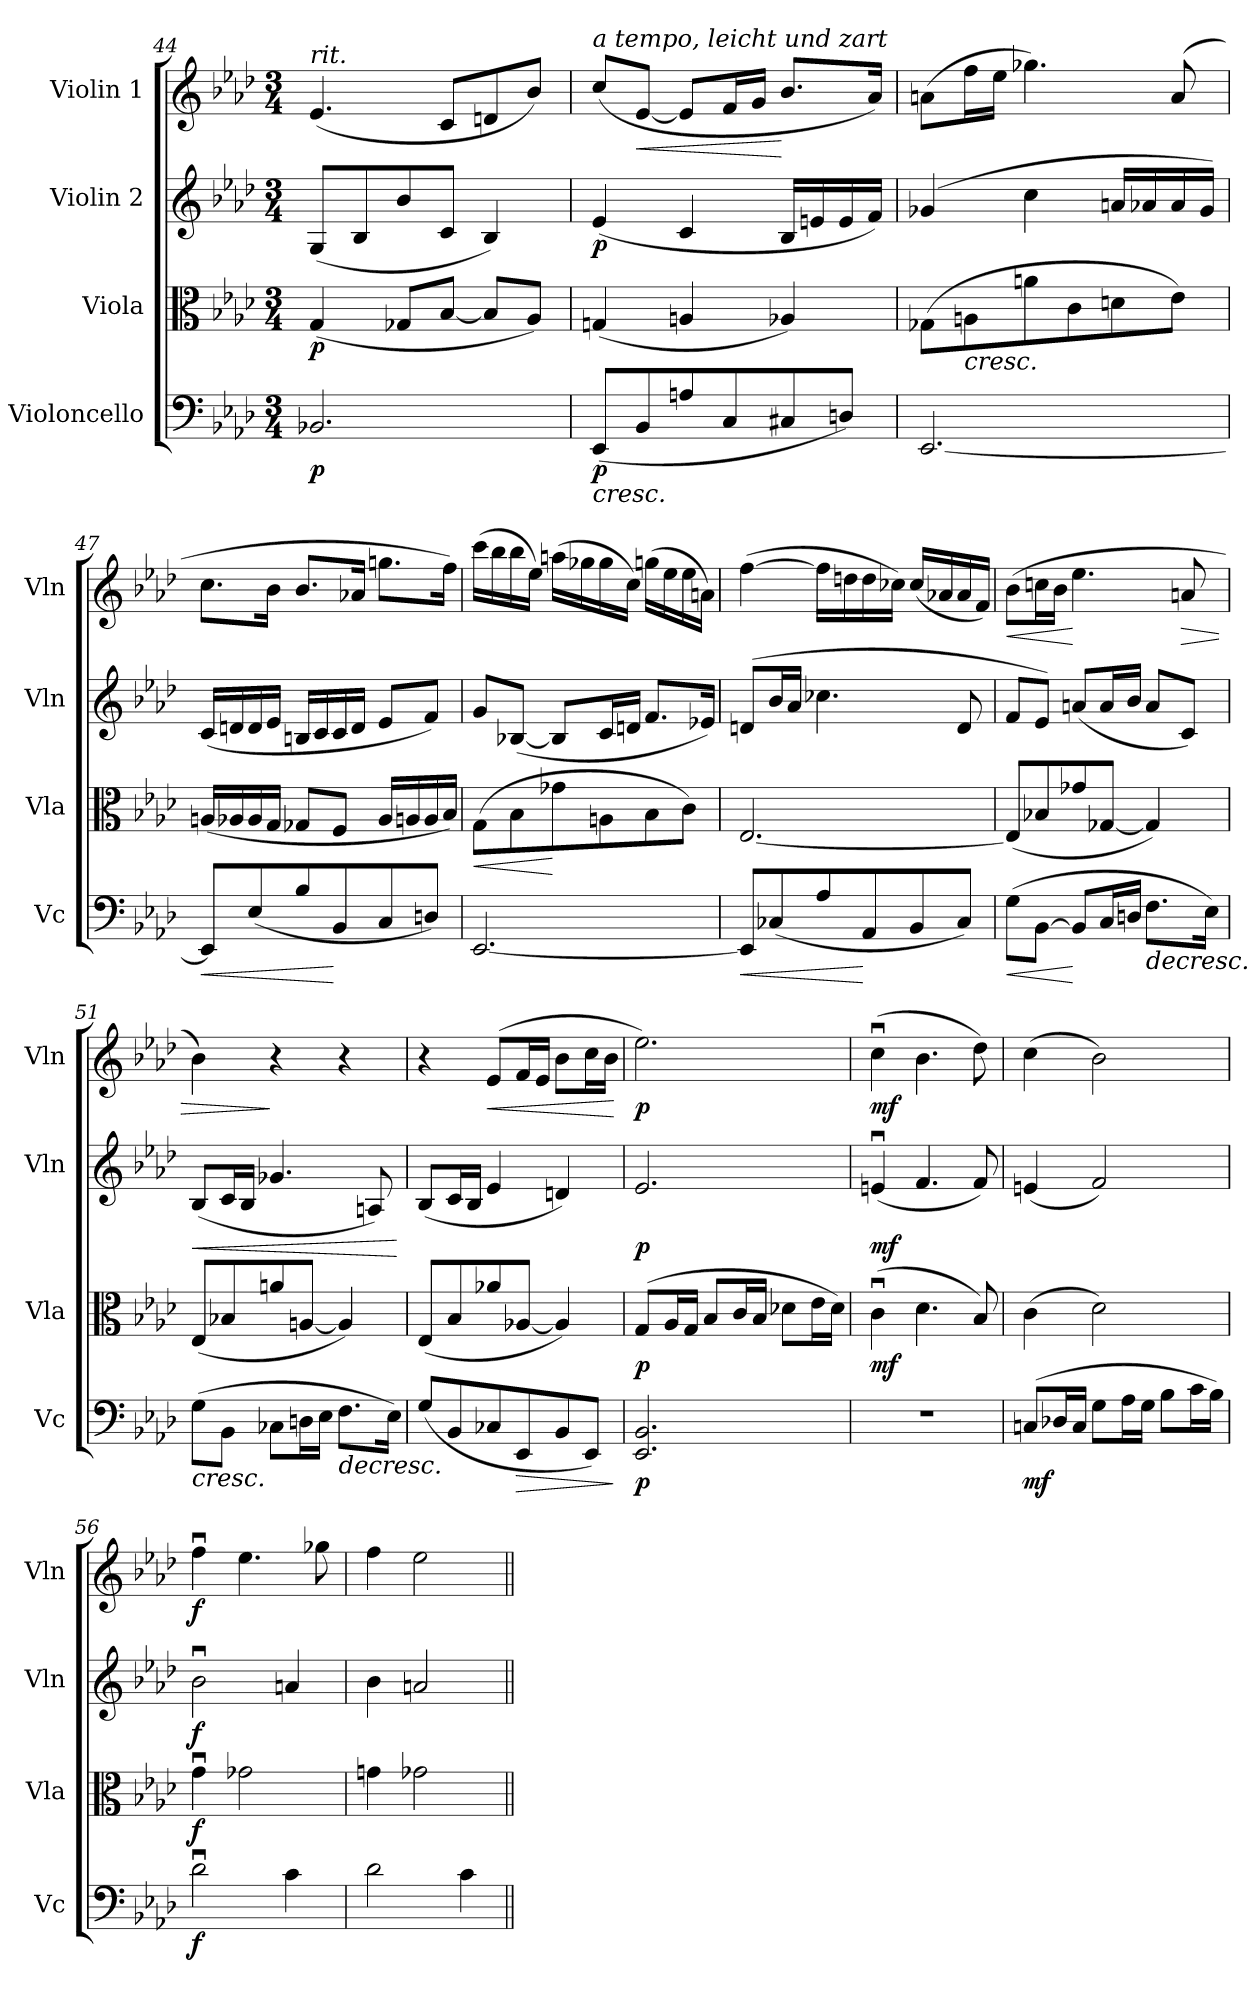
**kern	**dynam	**kern	**dynam	**kern	**dynam	**kern	**dynam
*part4	*part4	*part3	*part3	*part2	*part2	*part1	*part1
*staff4	*staff4	*staff3	*staff3	*staff2	*staff2	*staff1	*staff1
*I"Violoncello	*	*I"Viola	*	*I"Violin 2	*	*I"Violin 1	*
*I'Vc	*	*I'Vla	*	*I'Vln	*	*I'Vln	*
*clefF4	*	*clefC3	*	*clefG2	*	*clefG2	*
*k[b-e-a-d-]	*	*k[b-e-a-d-]	*	*k[b-e-a-d-]	*	*k[b-e-a-d-]	*
*M3/4	*	*M3/4	*	*M3/4	*	*M3/4	*
=44	=44	=44	=44	=44	=44	=44	=44
!	!	!	!	!	!	!LO:TX:a:i:t=rit.	!
!	!LO:DY:b	!	!LO:DY:b	!	!LO:DY:b	!	!
!	!	!	!	!	!LO:DY:n=1:b	!	!LO:DY:b
!	!	!	!	!	!	!	!LO:DY:n=1:b
2.BB-X/	p	(4G/	p	(8G/L	p other-dynamics	(4.e-/	p other-dynamics
.	.	.	.	8B-/	.	.	.
.	.	8G-X/L	.	8b-/	.	.	.
.	.	[8B-/J	.	8c/J	.	8c/L	.
.	.	8B-/L]	.	4B-/)	.	8dn/	.
.	.	8A-/J)	.	.	.	8b-/J)	.
=45	=45	=45	=45	=45	=45	=45	=45
!	!	!	!	!	!	!LO:TX:a:i:t=a tempo, leicht und zart	!
!	!LO:HP:b	!	!	!	!	!	!
!	!LO:DY:n=1:b	!	!	!	!LO:DY:b	!	!LO:DY:b
!	!	!	!	!	!	!	!LO:DY:n=1:b
(8EE-/L	< p	(4Gn/	.	(4e-/	p	(8cc/L	p other-dynamics
!	!	!	!	!	!	!	!LO:HP:b
8BB-/	.	.	.	.	.	[8e-/J	<
8An/	.	4An/	.	4c/	.	8e-/L]	.
8C/	.	.	.	.	.	16f/L	.
.	.	.	.	.	.	16g/JJ	.
8C#X/	.	4A-X/)	.	16B-/LL	.	8.b-/L	[
.	.	.	.	16en/	.	.	.
8Dn/J)	.	.	.	16e/	.	.	.
.	.	.	.	16f/JJ)	.	16a-/Jk)	.
=46	=46	=46	=46	=46	=46	=46	=46
[2.EE-/	.	(8G-X\L	.	(4g-X/	.	(8an\L	.
!	!	!	!LO:HP:b	!	!	!	!
.	.	8An\	<	.	.	16ff\L	.
.	.	.	.	.	.	16ee-\JJ	.
.	.	8an\	.	4cc\	.	4.gg-X\)	.
.	.	8c\	.	.	.	.	.
.	.	8dn\	.	16an/LL	.	.	.
.	.	.	.	16a-X/	.	.	.
.	.	8e-\J)	.	16a-/	.	(8a/	.
.	.	.	.	16g-/JJ)	.	.	.
!!LO:LB:g=z
=47	=47	=47	=47	=47	=47	=47	=47
!	!LO:HP:b	!	!	!	!	!	!
8EE-/L]	<	(16An/LL	.	(16c/LL	.	8.cc\L	.
.	.	16A-X/	.	16dn/	.	.	.
(8E-/	.	16A-/	.	16d/	.	.	.
.	.	16G/JJ	.	16e-/JJ	.	16b-\Jk	.
8B-/	.	8G-X/L	.	16Bn/LL	.	8.b-/L	.
.	.	.	.	16c/	.	.	.
8BB-/	[	8F/J	.	16c/	.	.	.
.	.	.	.	16d/JJ	.	16a-X/Jk	.
8C/	.	16A-/LL	.	8e-/L	.	8.ggn\L	.
.	.	16An/	.	.	.	.	.
8Dn/J)	.	16A/	.	8f/J)	.	.	.
.	.	16B-/JJ)	.	.	.	16ff\Jk)	.
=48	=48	=48	=48	=48	=48	=48	=48
!	!	!	!LO:HP:b	!	!	!	!
[2.EE-/	.	(8G\L	<	8g/L	.	(16ccc\LL	.
.	.	.	.	.	.	16bb-\	.
.	.	8B-\	.	([8B-X/J	.	16bb-\	.
.	.	.	.	.	.	16ee-\JJ)	.
.	.	8g-X\	[	8B-/L]	.	(16aan\LL	.
.	.	.	.	.	.	16gg-X\	.
.	.	8An\	.	16c/L	.	16gg-\	.
.	.	.	.	16dn/JJ	.	16cc\JJ)	.
.	.	8B-\	.	8.f/L	.	(16ggn\LL	.
.	.	.	.	.	.	16ee-\	.
.	.	8c\J)	.	.	.	16ee-\	.
.	.	.	.	16e-X/Jk)	.	16an\JJ)	.
=49	=49	=49	=49	=49	=49	=49	=49
!	!LO:HP:b	!	!	!	!	!	!
8EE-/L]	<	[2.E-/	.	(8dn/L	.	([4ff\	.
(8C-X/	.	.	.	16b-/L	.	.	.
.	.	.	.	16a-/JJ	.	.	.
8A-/	.	.	.	4.cc-X\	.	16ff\LL]	.
.	.	.	.	.	.	16ddn\	.
8AA-/	[	.	.	.	.	16dd\	.
.	.	.	.	.	.	16cc-X\JJ)	.
8BB-/	.	.	.	.	.	(16cc-/LL	.
.	.	.	.	.	.	16a-X/	.
8C-/J)	.	.	.	8d/	.	16a-/	.
.	.	.	.	.	.	16f/JJ)	.
!!LO:LB:g=z
=50	=50	=50	=50	=50	=50	=50	=50
!	!LO:HP:b	!	!	!	!	!	!LO:HP:b
(8G\L	<	(8E-/L]	.	8f/L	.	(8b-\L	<
[8BB-\J	.	8B-X/	.	8e-/J)	.	16ccn\L	.
.	.	.	.	.	.	16b-\JJ	.
8BB-/L]	[	8g-X/	.	(8an/L	.	4.ee-\	[
16C/L	.	[8G-X/J	.	16a/L	.	.	.
16Dn/JJ	.	.	.	16b-/JJ	.	.	.
!	!LO:HP:b	!	!	!	!	!	!
8.F\L	>	4G-/])	.	8a/L	.	.	.
!	!	!	!	!	!	!	!LO:HP:b
.	.	.	.	8c/J)	.	8an/	>
16E-\Jk)	.	.	.	.	.	.	.
.	[	.	.	.	.	.	.
=51	=51	=51	=51	=51	=51	=51	=51
!	!LO:HP:b	!	!	!	!LO:HP:b	!	!
(8G\L	<	(8E-/L	.	(8B-/L	<	4b-\)	.
8BB-\J	.	8B-X/	.	16c/L	.	.	.
.	.	.	.	16B-/JJ	.	.	.
8C-X\L	.	8an/	.	4.g-X/	.	4r	]
16Dn\L	]	[8An/J	.	.	.	.	.
16E-\JJ	.	.	.	.	.	.	.
!	!LO:HP:b	!	!	!	!	!	!
8.F\L	>	4A/])	.	.	.	4r	.
.	.	.	.	8An/)	.	.	.
16E-\Jk)	.	.	.	.	.	.	.
.	[	.	.	.	[	.	.
=52	=52	=52	=52	=52	=52	=52	=52
(8G/L	.	(8E-/L	.	(8B-/L	.	4r	.
8BB-/	.	8B-/	.	16c/L	.	.	.
.	.	.	.	16B-/JJ	.	.	.
!	!	!	!	!	!	!	!LO:HP:b
8C-X/	.	8a-X/	.	4e-/	.	(8e-/L	<
!	!LO:HP:b	!	!	!	!	!	!
8EE-/	>	[8A-X/J	.	.	.	16f/L	.
.	.	.	.	.	.	16e-/JJ	.
8BB-/	.	4A-/])	.	4dn/)	.	8b-\L	.
8EE-/J)	.	.	.	.	.	16cc\L	.
.	.	.	.	.	.	16b-\JJ	.
.	]	.	.	.	.	.	[
=53	=53	=53	=53	=53	=53	=53	=53
!	!LO:DY:b	!	!LO:DY:b	!	!LO:DY:b	!	!LO:DY:b
2.EE-/ 2.BB-/	p	(8G/L	p	2.e-/	p	2.ee-\)	p
.	.	16A-/L	.	.	.	.	.
.	.	16G/JJ	.	.	.	.	.
.	.	8B-/L	.	.	.	.	.
.	.	16c/L	.	.	.	.	.
.	.	16B-/JJ	.	.	.	.	.
.	.	8d-X\L	.	.	.	.	.
.	.	16e-\L	.	.	.	.	.
.	.	16d-\JJ)	.	.	.	.	.
.	.	.	[	.	.	.	.
=54	=54	=54	=54	=54	=54	=54	=54
!	!	!	!LO:DY:b	!	!LO:DY:b	!	!LO:DY:b
2.r	.	(4cu\	mf	(4enu/	mf	(4ccu\	mf
.	.	4.d-\	.	4.f/	.	4.b-\	.
.	.	8B-/)	.	8f/)	.	8dd-\)	.
!!LO:PB:g=z
=55	=55	=55	=55	=55	=55	=55	=55
!	!LO:DY:b	!	!	!	!	!	!
(8Cn/L	mf	(4c\	.	(4en/	.	(4cc\	.
16D-X/L	.	.	.	.	.	.	.
16C/JJ	.	.	.	.	.	.	.
8G\L	.	2d-\)	.	2f/)	.	2b-\)	.
16A-\L	.	.	.	.	.	.	.
16G\JJ	.	.	.	.	.	.	.
8B-\L	.	.	.	.	.	.	.
16c\L	]	.	.	.	.	.	.
16B-\JJ)	.	.	.	.	.	.	.
=56	=56	=56	=56	=56	=56	=56	=56
!	!LO:DY:b	!	!LO:DY:b	!	!LO:DY:b	!	!LO:DY:b
2d-u\	f	4gu\	f	2b-u\	f	4ffu\	f
.	.	2g-X\	.	.	.	4.ee-\	.
4c\	.	.	.	4an/	.	.	.
.	.	.	.	.	.	8gg-X\	.
=57	=57	=57	=57	=57	=57	=57	=57
2d-\	.	4gn\	.	4b-\	.	4ff\	.
.	.	2g-X\	.	2an/	.	2ee-\	.
4c\	.	.	.	.	.	.	.
=||	=||	=||	=||	=||	=||	=||	=||
*-	*-	*-	*-	*-	*-	*-	*-
